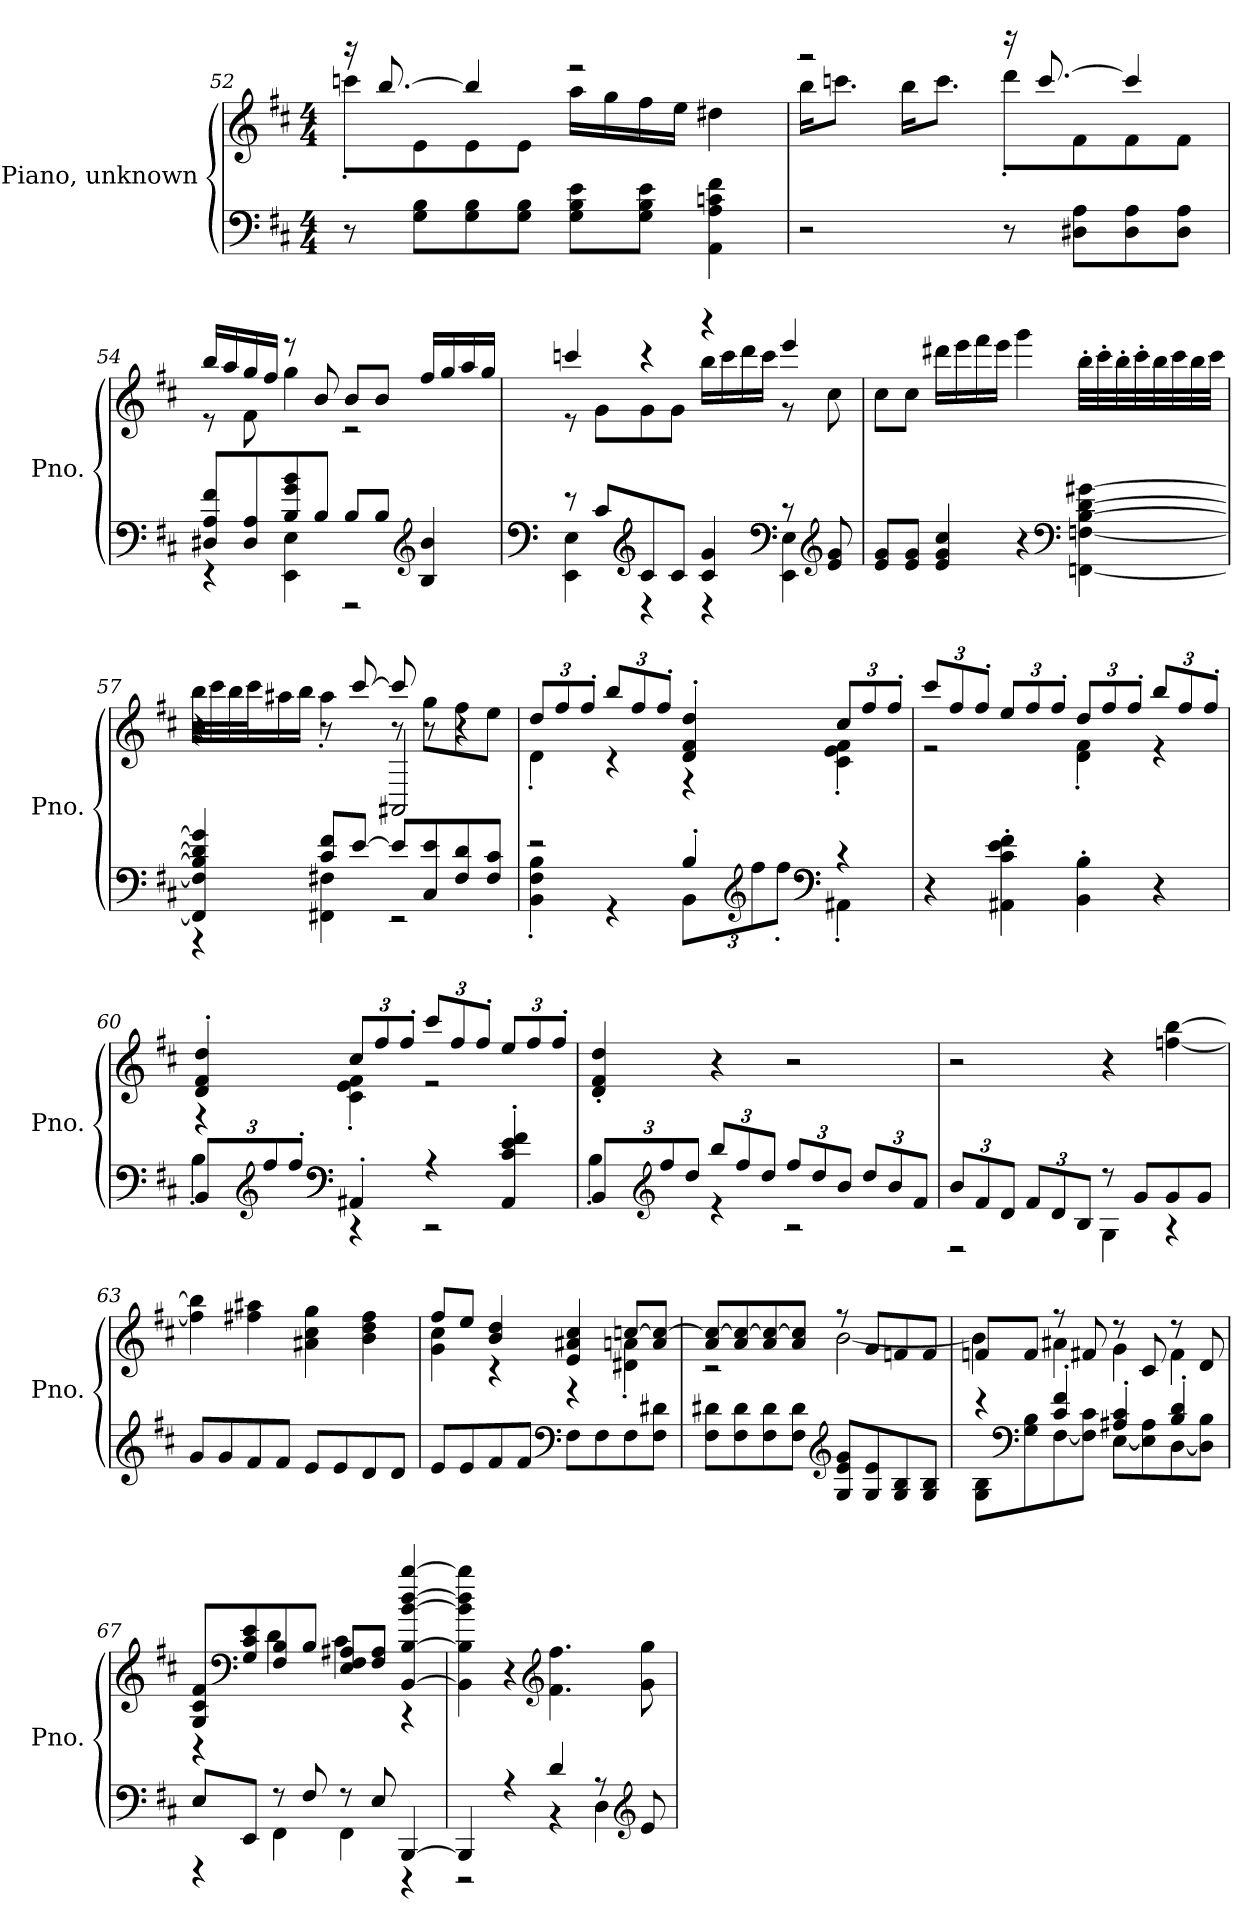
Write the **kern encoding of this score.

**kern	**kern
*part1	*part1
*staff2	*staff1
*I"Piano, unknown	*
*I'Pno.	*
*clefF4	*clefG2
*k[f#c#]	*k[f#c#]
*M4/4	*M4/4
=52	=52
*	*^
8r	16r	8cccn'\L
.	[8.bb/	.
8G\ 8B\L	.	8e\
8G\ 8B\	4bb/]	8e\
8G\ 8B\J	.	8e\J
8G\ 8B\ 8e\L	2r	16aa\LL
.	.	16gg\
8G\ 8B\ 8e\J	.	16ff#\
.	.	16ee\JJ
4AA\ 4A\ 4cn\ 4f#\	.	4dd#X\
=53	=53	=53
2r	2r	16bb\KL
.	.	8.cccn\J
.	.	16bb\KL
.	.	8.ccc\J
8r	16r	8ddd'\L
.	[8.ccc/	.
8D#X\ 8A\L	.	8f#\
8D#\ 8A\	4ccc/]	8f#\
8D#\ 8A\J	.	8f#\J
!!LO:LB:g=z	!!
=54	=54	=54
*^	*	*
8D#X/ 8A/ 8f#/L	4r	16bb/LL	8r
.	.	16aa/	.
8D#/ 8A/	.	16gg/	8f#\
.	.	16ff#/JJ	.
8B/ 8g/ 8b/	4EE\ 4E\	8r	4gg\
8B/J	.	8b/	.
8B/L	2r	8b/L	2r
8B/J	.	8b/J	.
*clefG2	*	*	*
4B/ 4b/	.	16ff#/LL	.
.	.	16gg/	.
.	.	16aa/	.
.	.	16gg/JJ	.
=55	=55	=55	=55
*clefF4	*	*	*
8r	4EE\ 4E\	4cccn/	8r
8c#/L	.	.	8g\L
*clefG2	*	*	*
8c#/	4r	4r	8g\
8c#/J	.	.	8g\J
4c#/ 4g/	4r	4r	16bb\LL
.	.	.	16ccc\
.	.	.	16ddd\
.	.	.	16ccc\JJ
*clefF4	*	*	*
8r	4EE\ 4E\	4eee/	8r
*clefG2	*	*	*
8e/ 8g/	.	.	8cc#\
*v	*v	*	*
*	*v	*v
!!LO:PB:g=z
=56	=56
8e/ 8g/L	8cc#\L
8e/ 8g/J	8cc#\J
4e/ 4g/ 4cc#/	16ddd#X\LL
.	16eee\
.	16fff#\
.	16eee\JJ
4r	4ggg\
*clefF4	*
[4FFn\ [4Fn\ [4B\ [4d\ [4g#X\	32bb'\LLL
.	32ccc#'\
.	32bb'\
.	32ccc#'\
.	32bb\
.	32ccc#\
.	32bb\
.	32ccc#\JJJ
=57	=57
*^	*^
*	*	*	*^
4FF/] 4F/] 4B/] 4d/] 4g#/]	4r	4r	32bb\LLL	2r
.	.	.	32ccc#\	.
.	.	.	32bb\	.
.	.	.	32ccc#\J	.
.	.	.	16aa#X\	.
.	.	.	16bb\JJ	.
8c#/ 8f#/L	4FF#X\ 4F#X\	8r	4aa#'\	.
[8e/J	.	[8ccc#/	.	.
8e/L]	2r	8ccc#/]	8r	2AA#X/
8C#/ 8e/	.	8r	8gg\L	.
8F#/ 8d/	.	4r	8ff#\	.
8F#/ 8c#/J	.	.	8ee\J	.
*	*	*v	*v	*v
!!LO:LB:g=z
=58	=58	=58
*	*	*Xbrackettup
*	*	*^
2r	4BB\' 4F#\' 4B\'	12dd/L	4d'\
.	.	12ff#/	.
.	.	12ff#'/J	.
.	4r	12bb/L	4r
.	.	12ff#/	.
.	.	12ff#'/J	.
*	*Xbrackettup	*	*
4B'/	12BB\L	4d/' 4f#/' 4dd/'	4r
*clefG2	*	*	*
.	12ff#\	.	.
.	12ff#'\J	.	.
*clefF4	*	*	*
4r	4AA#X'\	12cc#/L	4c#\' 4e\' 4f#\'
.	.	12ff#/	.
.	.	12ff#'/J	.
*v	*v	*	*
=59	=59	=59
4r	12ccc#/L	2r
.	12ff#/	.
.	12ff#'/J	.
4AA#X\' 4c#\' 4e\' 4f#\'	12ee/L	.
.	12ff#/	.
.	12ff#'/J	.
4BB\' 4B\'	12dd/L	4d\' 4f#\'
.	12ff#/	.
.	12ff#'/J	.
4r	12bb/L	4r
.	12ff#/	.
.	12ff#'/J	.
!!LO:LB:g=z	!!
=60	=60	=60
*^	*	*
12BB/L	4B'\	4d/' 4f#/' 4dd/'	4r
*clefG2	*	*	*
12ff#/	.	.	.
12ff#'/J	.	.	.
*clefF4	*	*	*
4AA#X'/	4r	12cc#/L	4c#\' 4e\' 4f#\'
.	.	12ff#/	.
.	.	12ff#'/J	.
4r	2r	12ccc#/L	2r
.	.	12ff#/	.
.	.	12ff#'/J	.
4AA#/' 4c#/' 4e/' 4f#/'	.	12ee/L	.
.	.	12ff#/	.
.	.	12ff#'/J	.
*	*	*v	*v
=61	=61	=61
12BB/L	4B'\	4d/' 4f#/' 4dd/'
*clefG2	*	*
12ff#/	.	.
12dd/J	.	.
12bb/L	4r	4r
12ff#/	.	.
12dd/J	.	.
12ff#/L	2r	2r
12dd/	.	.
12b/J	.	.
12dd/L	.	.
12b/	.	.
12f#/J	.	.
=62	=62	=62
12b/L	2r	2r
12f#/	.	.
12d/J	.	.
12f#/L	.	.
12d/	.	.
12B/J	.	.
8r	4G\	4r
8g/L	.	.
8g/	4r	[4ffn\ [4bb\
8g/J	.	.
*v	*v	*
!!LO:LB:g=z
=63	=63
8g/L	4ff\] 4bb\]
8g/	.
8f#/	4ff#X\ 4aa#X\
8f#/J	.
8e/L	4a#X\ 4cc#\ 4gg\
8e/	.
8d/	4b\ 4dd\ 4ff#\
8d/J	.
=64	=64
*	*^
8e/L	8ff#/L	4g\ 4cc#\
8e/	8ee/J	.
8f#/	4b/ 4dd/	4r
8f#/J	.	.
*clefF4	*	*
8F#\L	4e/ 4a#X/ 4cc#/	4r
8F#\	.	.
8F#\	[8ccn/L	4d#X\' 4an\'
8F#\ 8d#X\J	8a/ 8cc/_J	.
=65	=65	=65
8F#\ 8d#X\L	8a/ 8cc/_L	2r
8F#\ 8d#\	8a/ 8cc/_	.
8F#\ 8d#\	8a/ 8cc/_	.
8F#\ 8d#\J	8a/ 8cc/]J	.
*clefG2	*	*
8G/ 8e/ 8g/L	8r	[2b\
8G/ 8e/	8g/L	.
8G/ 8B/	8fn/	.
8G/ 8B/J	8f/J	.
!!LO:LB:g=z	!!
=66	=66	=66
*^	*	*
4r	8G\ 8B\L	8fn/L	4b\]
*clefF4	*	*	*
.	8G\ 8B\	8f/J	.
4c#/' 4f#/'	[8F#\	8r	4a#X\
.	8F#\] 8c#\J	8f#X/	.
4A#X/' 4c#/'	[8E\L	8r	4g\
.	8E\] 8A#\	8c#/	.
4B/' 4d/'	[8D\	8r	4f#\
.	8D\] 8B\J	8d/	.
=67	=67	=67	=67
8E/L	4r	8G/ 8c#/ 8f#/L	4r
*	*	*clefF4	*
8EE/J	.	8G/ 8c#/ 8e/	.
8r	4FF#\	8F#/ 8B/	4d\
8F#/	.	8B/J	.
8r	4FF#\	8E/ 8F#/ 8A#X/L	4c#\
8E/	.	8F#/ 8A#/J	.
[4BBB/	4r	[4BB/ [4B/ [4b/ [4dd/ [4bb/	4r
*	*	*v	*v
=68	=68	=68
4BBB/]	2r	4BB\] 4B\] 4b\] 4dd\] 4bb\]
4r	.	4r
*	*	*clefG2
4d/	4r	4.f#\ 4.ff#\
8r	4D\	.
*clefG2	*	*
8e/	.	8g\ 8gg\
*v	*v	*
=	=
*-	*-
